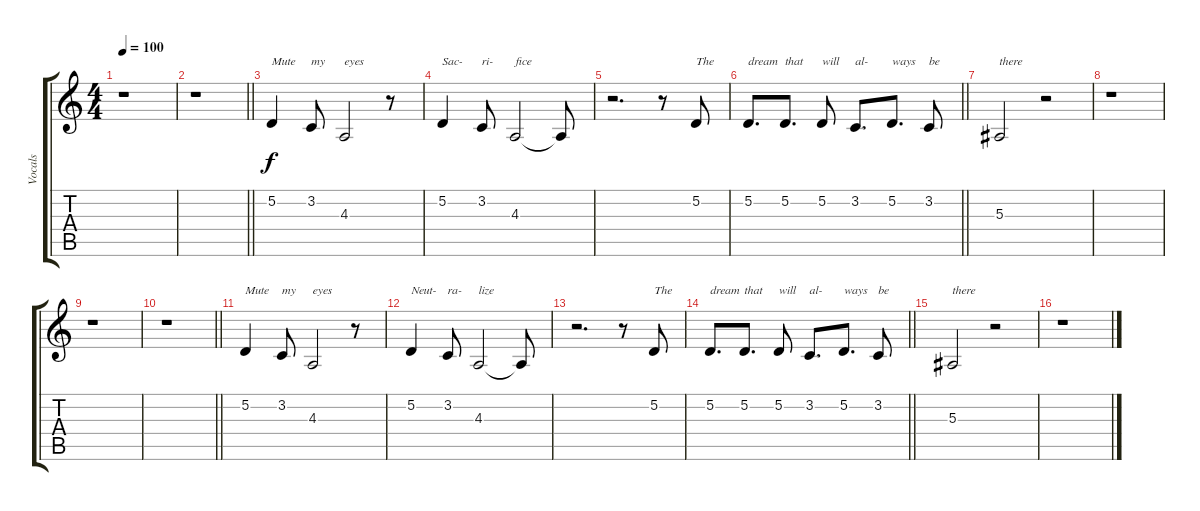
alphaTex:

\track ("Vocals" "Vocals") {instrument trumpet}
\staff {score tabs}
\tuning (D4 A3 F3 C3 G2 D2) {hide}
\ts (4 4)
\tempo 100
\clef g2
\ks c
r.1{dy f} |
\barLineRight lightlight
r.1 |
5.2.4{txt "Mute"} 3.2.8{txt "my"} 4.3.2{txt "eyes"} r.8 |
5.2.4{txt "Sac-"} 3.2.8{txt "ri-"} 4.3.2{txt "fice"} 4.3{t}.8 |
r.2{d} r.8 5.2.8{txt "The"} |
\barLineRight lightlight
5.2.8{d txt "dream"} 5.2.8{d txt "that"} 5.2.8{txt "will"} 3.2.8{d txt "al-"} 5.2.8{d txt "ways"} 3.2.8{txt "be"} |
5.3.2{txt "there"} r.2 |
r.1 |
r.1 |
\barLineRight lightlight
r.1 |
5.2.4{txt "Mute"} 3.2.8{txt "my"} 4.3.2{txt "eyes"} r.8 |
5.2.4{txt "Neut-"} 3.2.8{txt "ra-"} 4.3.2{txt "lize"} 4.3{t}.8 |
r.2{d} r.8 5.2.8{txt "The"} |
\barLineRight lightlight
5.2.8{d txt "dream"} 5.2.8{d txt "that"} 5.2.8{txt "will"} 3.2.8{d txt "al-"} 5.2.8{d txt "ways"} 3.2.8{txt "be"} |
5.3.2{txt "there"} r.2 |
r.1
